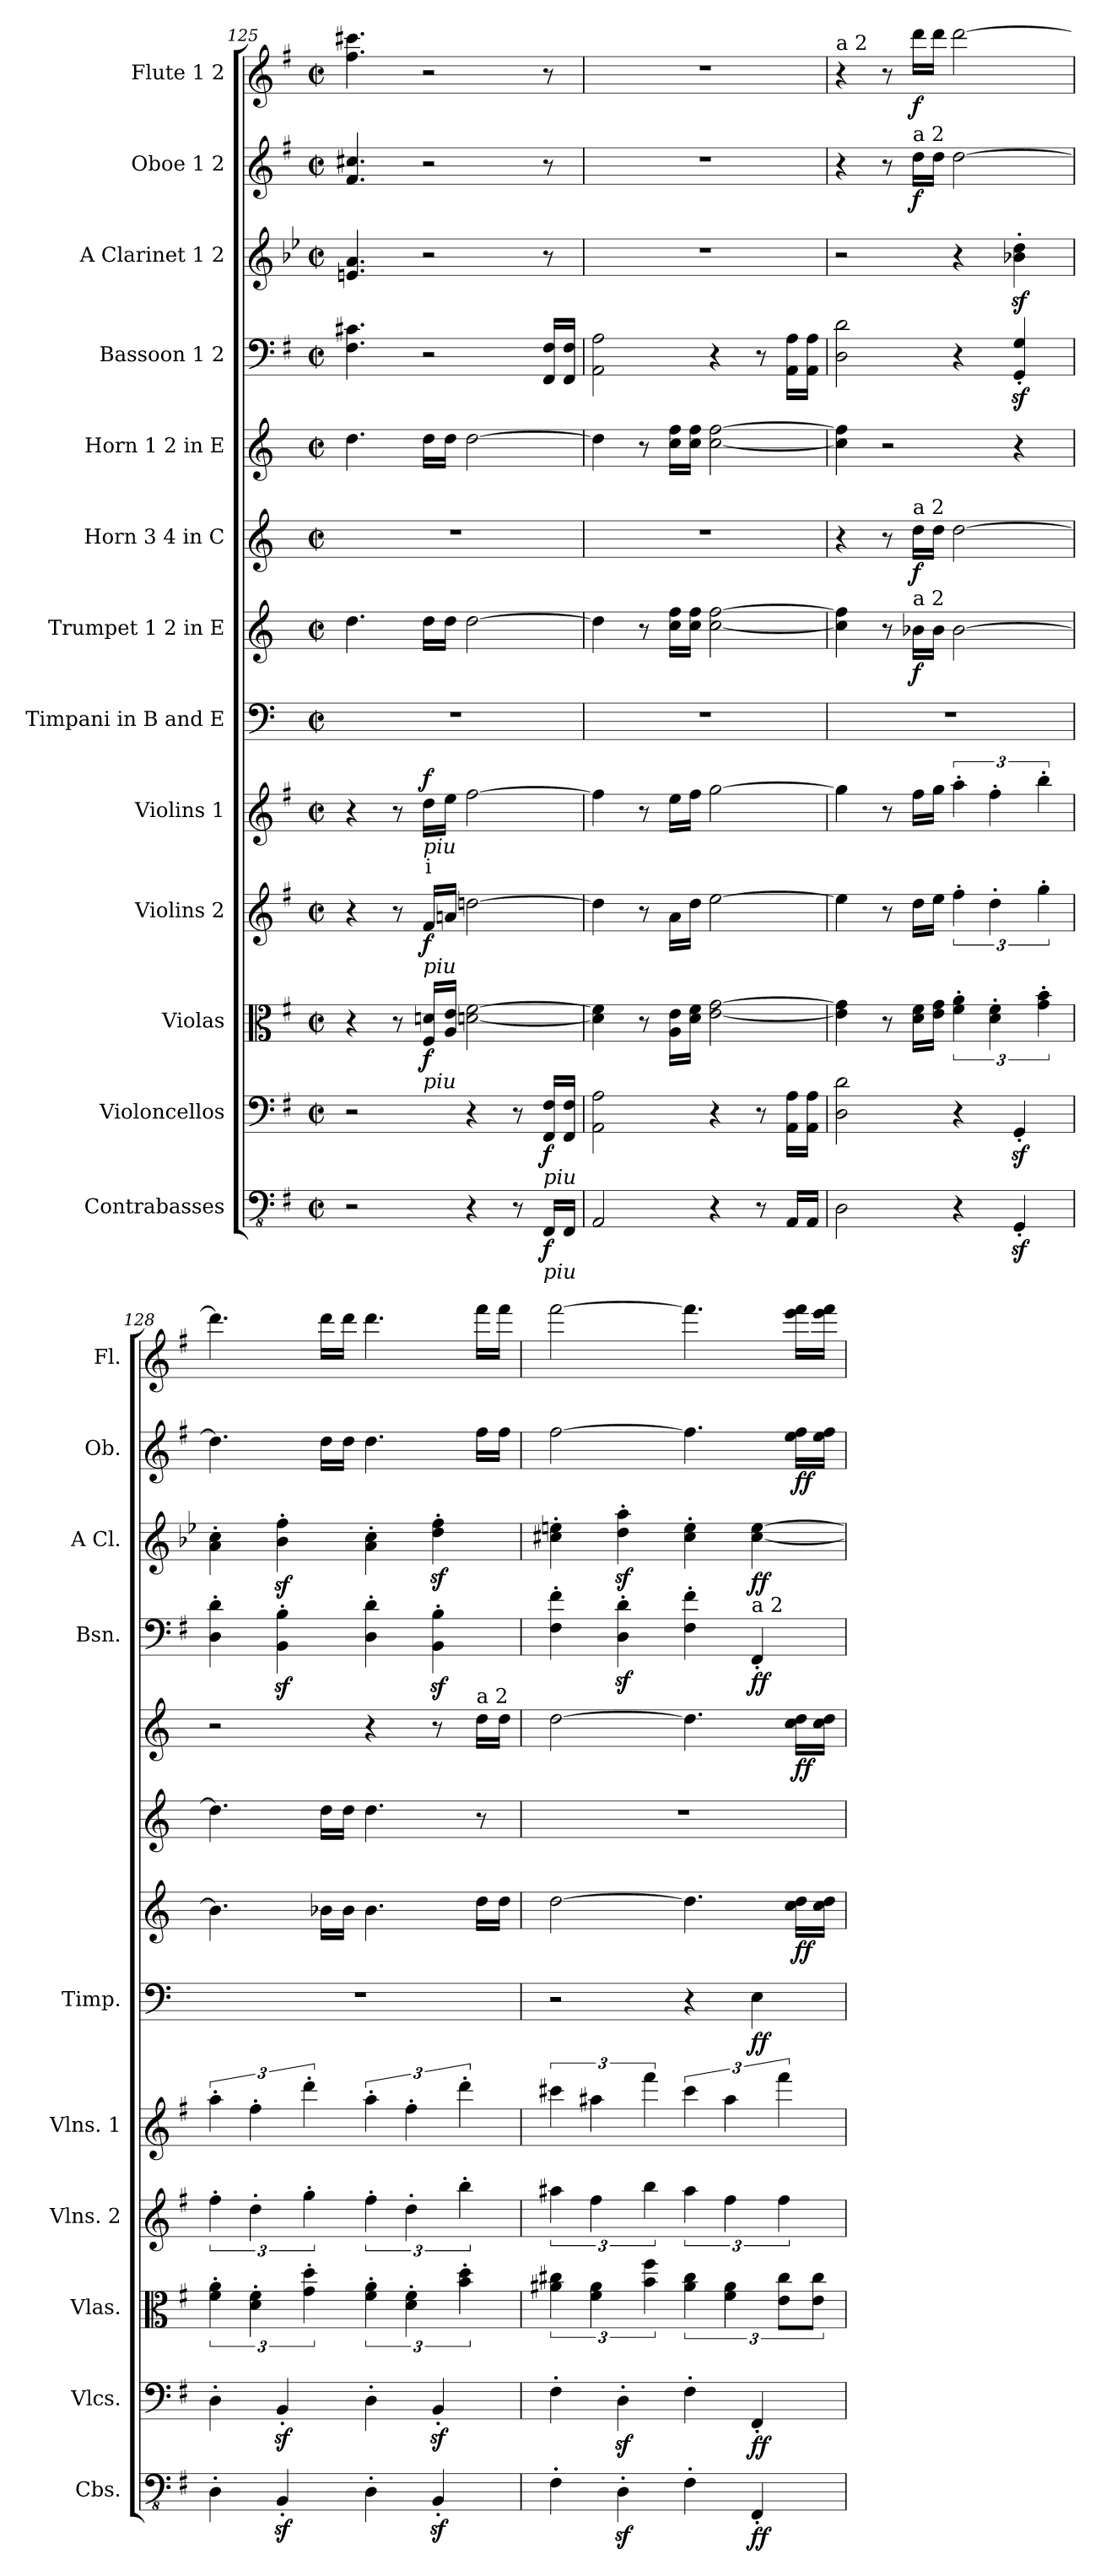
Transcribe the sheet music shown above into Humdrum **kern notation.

**kern	**dynam	**kern	**dynam	**kern	**dynam	**kern	**dynam	**kern	**text	**dynam	**kern	**dynam	**kern	**dynam	**kern	**dynam	**kern	**dynam	**kern	**dynam	**kern	**dynam	**kern	**dynam	**kern	**dynam
*part13	*part13	*part12	*part12	*part11	*part11	*part10	*part10	*part9	*part9	*part9	*part8	*part8	*part7	*part7	*part6	*part6	*part5	*part5	*part4	*part4	*part3	*part3	*part2	*part2	*part1	*part1
*staff13	*staff13	*staff12	*staff12	*staff11	*staff11	*staff10	*staff10	*staff9	*staff9	*staff9	*staff8	*staff8	*staff7	*staff7	*staff6	*staff6	*staff5	*staff5	*staff4	*staff4	*staff3	*staff3	*staff2	*staff2	*staff1	*staff1
*I"Contrabasses	*	*I"Violoncellos	*	*I"Violas	*	*I"Violins 2	*	*I"Violins 1	*	*	*I"Timpani in B and E	*	*I"Trumpet 1 2 in E	*	*I"Horn 3 4  in C	*	*I"Horn 1 2 in E	*	*I"Bassoon 1 2	*	*I"A Clarinet 1 2	*	*I"Oboe 1 2	*	*I"Flute 1 2	*
*I'Cbs.	*	*I'Vlcs.	*	*I'Vlas.	*	*I'Vlns. 2	*	*I'Vlns. 1	*	*	*I'Timp.	*	*	*	*	*	*	*	*I'Bsn.	*	*I'A Cl.	*	*I'Ob.	*	*I'Fl.	*
*clefFv4	*	*clefF4	*	*clefC3	*	*clefG2	*	*clefG2	*	*	*clefF4	*	*clefG2	*	*clefG2	*	*clefG2	*	*clefF4	*	*clefG2	*	*clefG2	*	*clefG2	*
*	*	*	*	*	*	*	*	*	*	*	*	*	*	*	*ITrd4c7	*	*ITrd4c7	*	*	*	*ITrd2c3	*	*	*	*	*
*k[f#]	*	*k[f#]	*	*k[f#]	*	*k[f#]	*	*k[f#]	*	*	*k[]	*	*k[]	*	*k[b-]	*	*k[b-]	*	*k[f#]	*	*k[f#]	*	*k[f#]	*	*k[f#]	*
*M2/2	*	*M2/2	*	*M2/2	*	*M2/2	*	*M2/2	*	*	*M2/2	*	*M2/2	*	*M2/2	*	*M2/2	*	*M2/2	*	*M2/2	*	*M2/2	*	*M2/2	*
*met(c|)	*	*met(c|)	*	*met(c|)	*	*met(c|)	*	*met(c|)	*	*	*met(c|)	*	*met(c|)	*	*met(c|)	*	*met(c|)	*	*met(c|)	*	*met(c|)	*	*met(c|)	*	*met(c|)	*
=125	=125	=125	=125	=125	=125	=125	=125	=125	=125	=125	=125	=125	=125	=125	=125	=125	=125	=125	=125	=125	=125	=125	=125	=125	=125	=125
2r	.	2r	.	4r	.	4r	.	4r	.	.	1r	.	4.dd\	.	1r	.	4.g\	.	4.F#\ 4.c#X\	.	4.c#X/ 4.f#/	.	4.f#/ 4.cc#X/	.	4.ff#\ 4.ccc#X\	.
.	.	.	.	8r	.	8r	.	8r	.	.	.	.	.	.	.	.	.	.	.	.	.	.	.	.	.	.
!	!	!	!	!	!	!	!	!LO:TX:b:i:t=piu	!	!	!	!	!	!	!	!	!	!	!	!	!	!	!	!	!	!
!	!	!	!	!	!	!LO:TX:b:i:t=piu	!	!	!	!	!	!	!	!	!	!	!	!	!	!	!	!	!	!	!	!
!	!	!	!	!LO:TX:b:i:t=piu	!	!	!	!	!	!	!	!	!	!	!	!	!	!	!	!	!	!	!	!	!	!
!	!	!	!	!	!LO:DY:b	!	!LO:DY:b	!	!LO:LY:b:color=#FF0000	!LO:DY:b	!	!	!	!	!	!	!	!	!	!	!	!	!	!	!	!
.	.	.	.	16F#/ 16dn/LL	f	16f#/LL	f	16dd\LL	i	f	.	.	16dd\LL	.	.	.	16g\LL	.	2r	.	2r	.	2r	.	2r	.
.	.	.	.	16A/ 16e/JJ	.	16an/JJ	.	16ee\JJ	.	.	.	.	16dd\JJ	.	.	.	16g\JJ	.	.	.	.	.	.	.	.	.
4r	.	4r	.	[2dn\ [2f#\	.	[2ddn\	.	[2ff#\	.	.	.	.	[2dd\	.	.	.	[2g\	.	.	.	.	.	.	.	.	.
8r	.	8r	.	.	.	.	.	.	.	.	.	.	.	.	.	.	.	.	.	.	.	.	.	.	.	.
!	!	!LO:TX:b:i:t=piu	!	!	!	!	!	!	!	!	!	!	!	!	!	!	!	!	!	!	!	!	!	!	!	!
!LO:TX:b:i:t=piu	!	!	!	!	!	!	!	!	!	!	!	!	!	!	!	!	!	!	!	!	!	!	!	!	!	!
!	!LO:DY:b	!	!LO:DY:b	!	!	!	!	!	!	!	!	!	!	!	!	!	!	!	!	!	!	!	!	!	!	!
16FFF#/LL	f	16FF#/ 16F#/LL	f	.	.	.	.	.	.	.	.	.	.	.	.	.	.	.	16FF#/ 16F#/LL	.	8r	.	8r	.	8r	.
16FFF#/JJ	.	16FF#/ 16F#/JJ	.	.	.	.	.	.	.	.	.	.	.	.	.	.	.	.	16FF#/ 16F#/JJ	.	.	.	.	.	.	.
=126	=126	=126	=126	=126	=126	=126	=126	=126	=126	=126	=126	=126	=126	=126	=126	=126	=126	=126	=126	=126	=126	=126	=126	=126	=126	=126
2AAA/	.	2AA\ 2A\	.	4d\] 4f#\]	.	4dd\]	.	4ff#\]	.	.	1r	.	4dd\]	.	1r	.	4g\]	.	2AA\ 2A\	.	1r	.	1r	.	1r	.
.	.	.	.	8r	.	8r	.	8r	.	.	.	.	8r	.	.	.	8r	.	.	.	.	.	.	.	.	.
.	.	.	.	16A\ 16e\LL	.	16a\LL	.	16ee\LL	.	.	.	.	16cc\ 16ff\LL	.	.	.	16f\ 16b-\LL	.	.	.	.	.	.	.	.	.
.	.	.	.	16d\ 16f#\JJ	.	16dd\JJ	.	16ff#\JJ	.	.	.	.	16cc\ 16ff\JJ	.	.	.	16f\ 16b-\JJ	.	.	.	.	.	.	.	.	.
4r	.	4r	.	[2e\ [2g\	.	[2ee\	.	[2gg\	.	.	.	.	[2cc\ [2ff\	.	.	.	[2f\ [2b-\	.	4r	.	.	.	.	.	.	.
8r	.	8r	.	.	.	.	.	.	.	.	.	.	.	.	.	.	.	.	8r	.	.	.	.	.	.	.
16AAA/LL	.	16AA\ 16A\LL	.	.	.	.	.	.	.	.	.	.	.	.	.	.	.	.	16AA\ 16A\LL	.	.	.	.	.	.	.
16AAA/JJ	.	16AA\ 16A\JJ	.	.	.	.	.	.	.	.	.	.	.	.	.	.	.	.	16AA\ 16A\JJ	.	.	.	.	.	.	.
=127	=127	=127	=127	=127	=127	=127	=127	=127	=127	=127	=127	=127	=127	=127	=127	=127	=127	=127	=127	=127	=127	=127	=127	=127	=127	=127
!	!	!	!	!	!	!	!	!	!	!	!	!	!	!	!	!	!	!	!	!	!	!	!	!	!LO:TX:a:t=a 2	!
2DD\	.	2D\ 2d\	.	4e\] 4g\]	.	4ee\]	.	4gg\]	.	.	1r	.	4cc\] 4ff\]	.	4r	.	4f\] 4b-\]	.	2D\ 2d\	.	2r	.	4r	.	4r	.
.	.	.	.	8r	.	8r	.	8r	.	.	.	.	8r	.	8r	.	2r	.	.	.	.	.	8r	.	8r	.
!	!	!	!	!	!	!	!	!	!	!	!	!	!	!	!	!	!	!	!	!	!	!	!LO:TX:a:t=a 2	!	!	!
!	!	!	!	!	!	!	!	!	!	!	!	!	!	!	!LO:TX:a:t=a 2	!	!	!	!	!	!	!	!	!	!	!
!	!	!	!	!	!	!	!	!	!	!	!	!	!LO:TX:a:t=a 2	!	!	!	!	!	!	!	!	!	!	!	!	!
!	!	!	!	!	!	!	!	!	!	!	!	!	!	!LO:DY:b	!	!LO:DY:b	!	!	!	!	!	!	!	!LO:DY:b	!	!LO:DY:b
.	.	.	.	16d\ 16f#\LL	.	16dd\LL	.	16ff#\LL	.	.	.	.	16b-X\LL	f	16g\LL	f	.	.	.	.	.	.	16dd\LL	f	16ddd\LL	f
.	.	.	.	16e\ 16g\JJ	.	16ee\JJ	.	16gg\JJ	.	.	.	.	16b-\JJ	.	16g\JJ	.	.	.	.	.	.	.	16dd\JJ	.	16ddd\JJ	.
4r	.	4r	.	6f#\' 6a\'	.	6ff#'\	.	6aa'\	.	.	.	.	[2b-\	.	[2g\	.	.	.	4r	.	4r	.	[2dd\	.	[2ddd\	.
.	.	.	.	6d\' 6f#\'	.	6dd'\	.	6ff#'\	.	.	.	.	.	.	.	.	.	.	.	.	.	.	.	.	.	.
4GGGz<'/	.	4GGz<'/	.	.	.	.	.	.	.	.	.	.	.	.	.	.	4r	.	4GG/z<' 4G/z<'	.	4gn\z<' 4b\z<'	.	.	.	.	.
.	.	.	.	6g\' 6b\'	.	6gg'\	.	6bb'\	.	.	.	.	.	.	.	.	.	.	.	.	.	.	.	.	.	.
=128	=128	=128	=128	=128	=128	=128	=128	=128	=128	=128	=128	=128	=128	=128	=128	=128	=128	=128	=128	=128	=128	=128	=128	=128	=128	=128
4DD'\	.	4D'\	.	6f#\' 6a\'	.	6ff#'\	.	6aa'\	.	.	1r	.	4.b-\]	.	4.g\]	.	2r	.	4D\' 4d\'	.	4f#\' 4a\'	.	4.dd\]	.	4.ddd\]	.
.	.	.	.	6d\' 6f#\'	.	6dd'\	.	6ff#'\	.	.	.	.	.	.	.	.	.	.	.	.	.	.	.	.	.	.
4BBBz<'/	.	4BBz<'/	.	.	.	.	.	.	.	.	.	.	.	.	.	.	.	.	4BB\z<' 4B\z<'	.	4g\z<' 4dd\z<'	.	.	.	.	.
.	.	.	.	6g\' 6dd\'	.	6gg'\	.	6ddd'\	.	.	.	.	.	.	.	.	.	.	.	.	.	.	.	.	.	.
.	.	.	.	.	.	.	.	.	.	.	.	.	16b-X\LL	.	16g\LL	.	.	.	.	.	.	.	16dd\LL	.	16ddd\LL	.
.	.	.	.	.	.	.	.	.	.	.	.	.	16b-\JJ	.	16g\JJ	.	.	.	.	.	.	.	16dd\JJ	.	16ddd\JJ	.
4DD'\	.	4D'\	.	6f#\' 6a\'	.	6ff#'\	.	6aa'\	.	.	.	.	4.b-\	.	4.g\	.	4r	.	4D\' 4d\'	.	4f#\' 4a\'	.	4.dd\	.	4.ddd\	.
.	.	.	.	6d\' 6f#\'	.	6dd'\	.	6ff#'\	.	.	.	.	.	.	.	.	.	.	.	.	.	.	.	.	.	.
4BBBz<'/	.	4BBz<'/	.	.	.	.	.	.	.	.	.	.	.	.	.	.	8r	.	4BB\z<' 4B\z<'	.	4b\z<' 4dd\z<'	.	.	.	.	.
.	.	.	.	6b\' 6dd\'	.	6bb'\	.	6ddd'\	.	.	.	.	.	.	.	.	.	.	.	.	.	.	.	.	.	.
!	!	!	!	!	!	!	!	!	!	!	!	!	!	!	!	!	!LO:TX:a:t=a 2	!	!	!	!	!	!	!	!	!
.	.	.	.	.	.	.	.	.	.	.	.	.	16dd\LL	.	8r	.	16g\LL	.	.	.	.	.	16ff#\LL	.	16fff#\LL	.
.	.	.	.	.	.	.	.	.	.	.	.	.	16dd\JJ	.	.	.	16g\JJ	.	.	.	.	.	16ff#\JJ	.	16fff#\JJ	.
=129	=129	=129	=129	=129	=129	=129	=129	=129	=129	=129	=129	=129	=129	=129	=129	=129	=129	=129	=129	=129	=129	=129	=129	=129	=129	=129
4FF#'\	.	4F#'\	.	6a#X\ 6cc#X\	.	6aa#X\	.	6ccc#X\	.	.	2r	.	[2dd\	.	1r	.	[2g\	.	4F#\' 4f#\'	.	4a#X\' 4cc#X\'	.	[2ff#\	.	[2fff#\	.
.	.	.	.	6f#\ 6a#\	.	6ff#\	.	6aa#X\	.	.	.	.	.	.	.	.	.	.	.	.	.	.	.	.	.	.
4DDz<'\	.	4Dz<'\	.	.	.	.	.	.	.	.	.	.	.	.	.	.	.	.	4D\z<' 4d\z<'	.	4b\z<' 4ff#\z<'	.	.	.	.	.
.	.	.	.	6b\ 6ff#\	.	6bb\	.	6fff#\	.	.	.	.	.	.	.	.	.	.	.	.	.	.	.	.	.	.
4FF#'\	.	4F#'\	.	6a#\ 6cc#\	.	6aa#\	.	6ccc#\	.	.	4r	.	4.dd\]	.	.	.	4.g\]	.	4F#\' 4f#\'	.	4a#\' 4cc#\'	.	4.ff#\]	.	4.fff#\]	.
.	.	.	.	6f#\ 6a#\	.	6ff#\	.	6aa#\	.	.	.	.	.	.	.	.	.	.	.	.	.	.	.	.	.	.
!	!	!	!	!	!	!	!	!	!	!	!	!	!	!	!	!	!	!	!LO:TX:a:t=a 2	!	!	!	!	!	!	!
!	!LO:DY:b	!	!LO:DY:b	!	!	!	!	!	!	!	!	!LO:DY:b	!	!	!	!	!	!	!	!LO:DY:b	!	!LO:DY:b	!	!	!	!
4FFF#'/	ff	4FF#'/	ff	.	.	.	.	.	.	.	4E\	ff	.	.	.	.	.	.	4FF#'/	ff	[4a#\ [4cc#\	ff	.	.	.	.
.	.	.	.	12e\ 12cc#\L	.	6ff#\	.	6fff#\	.	.	.	.	.	.	.	.	.	.	.	.	.	.	.	.	.	.
!	!	!	!	!	!	!	!	!	!	!	!	!	!	!LO:DY:b	!	!	!	!LO:DY:b	!	!	!	!	!	!LO:DY:b	!	!
.	.	.	.	.	.	.	.	.	.	.	.	.	16cc\ 16dd\LL	ff	.	.	16f\ 16g\LL	ff	.	.	.	.	16ee\ 16ff#\LL	ff	16eee\ 16fff#\LL	.
.	.	.	.	12e\ 12cc#\J	.	.	.	.	.	.	.	.	.	.	.	.	.	.	.	.	.	.	.	.	.	.
.	.	.	.	.	.	.	.	.	.	.	.	.	16cc\ 16dd\JJ	.	.	.	16f\ 16g\JJ	.	.	.	.	.	16ee\ 16ff#\JJ	.	16eee\ 16fff#\JJ	.
=	=	=	=	=	=	=	=	=	=	=	=	=	=	=	=	=	=	=	=	=	=	=	=	=	=	=
*-	*-	*-	*-	*-	*-	*-	*-	*-	*-	*-	*-	*-	*-	*-	*-	*-	*-	*-	*-	*-	*-	*-	*-	*-	*-	*-
